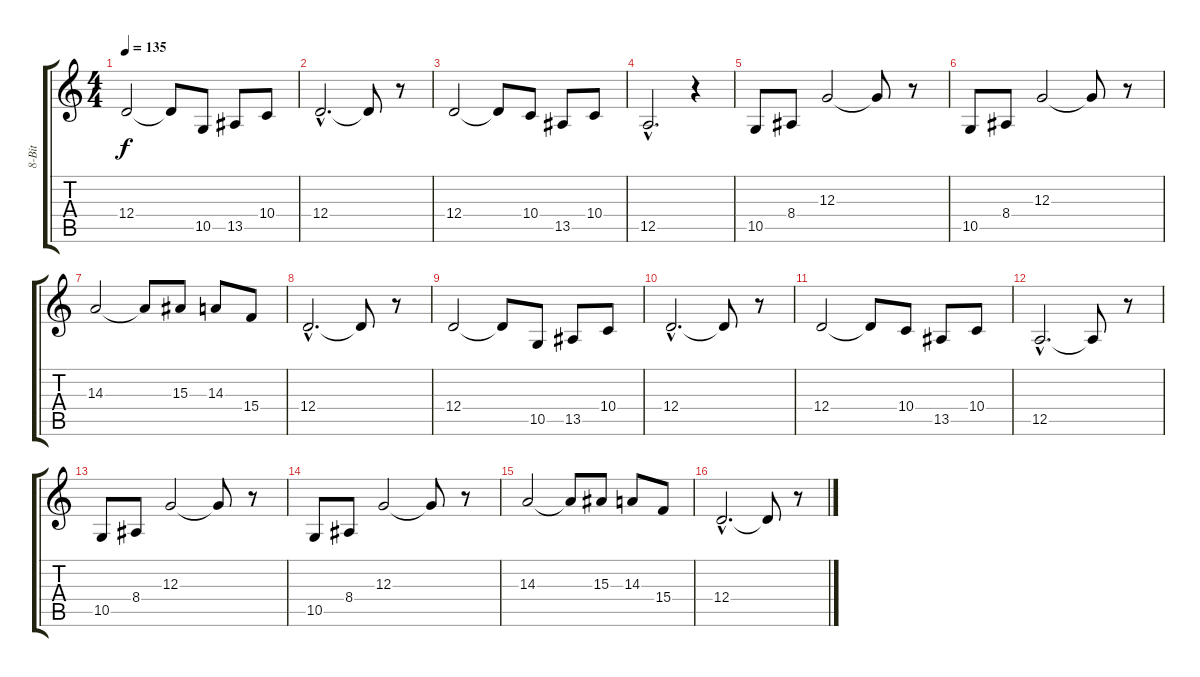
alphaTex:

\track ("8-Bit" "8-Bit") {instrument lead1square}
\staff {score tabs}
\tuning (E4 B3 G3 D3 A2 E2) {hide}
\ts (4 4)
\tempo 135
\clef g2
\ks c
12.4.2{dy f} 12.4{t}.8 10.5.8 13.5.8 10.4.8 |
12.4{hac}.2{d} 12.4{t}.8 r.8 |
12.4.2 12.4{t}.8 10.4.8 13.5.8 10.4.8 |
12.5{hac}.2{d} r.4 |
10.5.8 8.4.8 12.3.2 12.3{t}.8 r.8 |
10.5.8 8.4.8 12.3.2 12.3{t}.8 r.8 |
14.3.2 14.3{t}.8 15.3.8 14.3.8 15.4.8 |
12.4{hac}.2{d} 12.4{t}.8 r.8 |
12.4.2 12.4{t}.8 10.5.8 13.5.8 10.4.8 |
12.4{hac}.2{d} 12.4{t}.8 r.8 |
12.4.2 12.4{t}.8 10.4.8 13.5.8 10.4.8 |
12.5{hac}.2{d} 12.5{t}.8 r.8 |
10.5.8 8.4.8 12.3.2 12.3{t}.8 r.8 |
10.5.8 8.4.8 12.3.2 12.3{t}.8 r.8 |
14.3.2 14.3{t}.8 15.3.8 14.3.8 15.4.8 |
12.4{hac}.2{d} 12.4{t}.8 r.8
